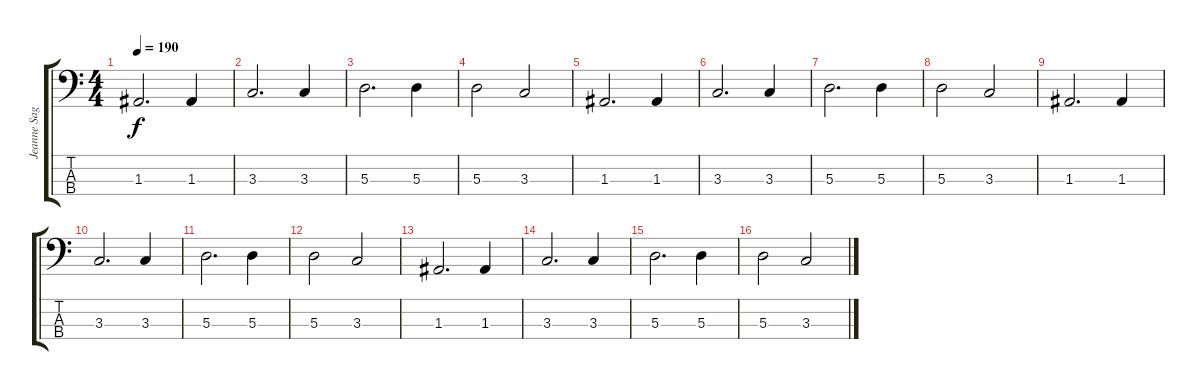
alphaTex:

\track ("Jeanne Sagan" "Jeanne Sag") {instrument electricbassfinger}
\staff {score tabs}
\tuning (G2 D2 A1 D1) {hide}
\ts (4 4)
\tempo 190
\clef f4
\ks c
1.3.2{d dy f} 1.3.4 |
3.3.2{d} 3.3.4 |
5.3.2{d} 5.3.4 |
5.3.2 3.3.2 |
1.3.2{d} 1.3.4 |
3.3.2{d} 3.3.4 |
5.3.2{d} 5.3.4 |
5.3.2 3.3.2 |
1.3.2{d} 1.3.4 |
3.3.2{d} 3.3.4 |
5.3.2{d} 5.3.4 |
5.3.2 3.3.2 |
1.3.2{d} 1.3.4 |
3.3.2{d} 3.3.4 |
5.3.2{d} 5.3.4 |
5.3.2 3.3.2
